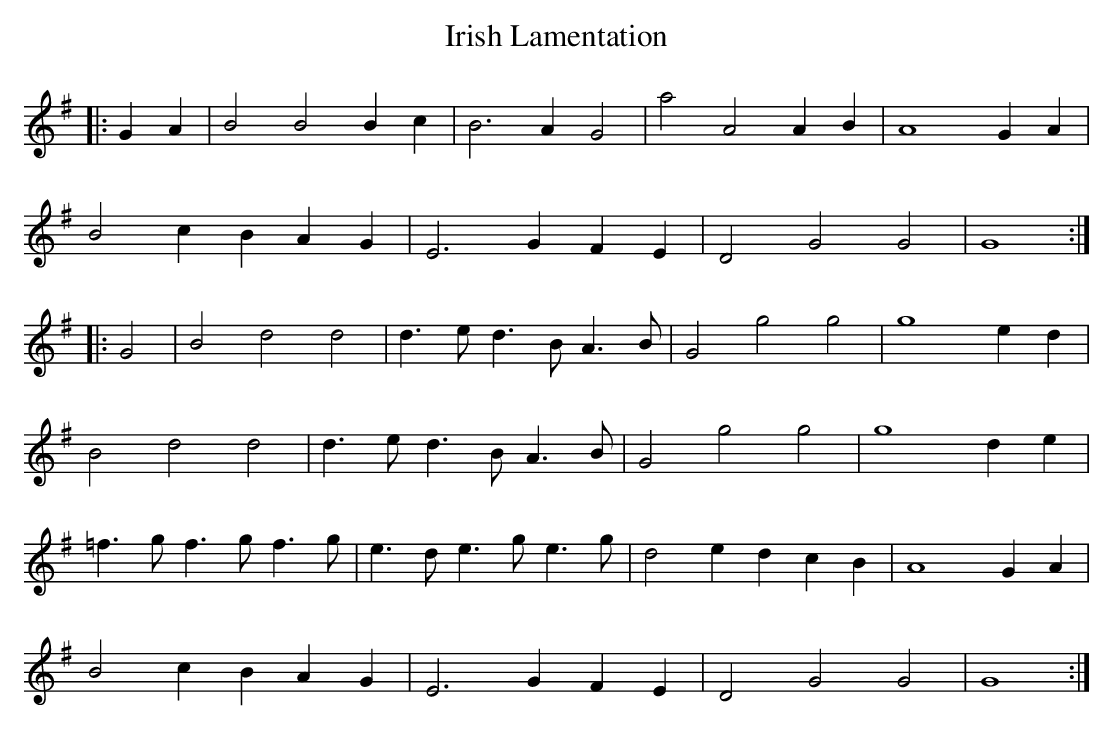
X:1
T:Irish Lamentation
M:3/4l
K:G
|:G2A2 | B4B4 B2c2 | B6 A2G4 | a4A4 A2B2 | A8 G2A2 |
B4 c2B2A2G2 | E6 G2F2E2 | D4G4G4 | G8:|
|:G4| B4d4d4 | d3e d3B A3B | G4 g4 g4 | g8 e2d2 |
B4d4d4 | d3e d3B A3B | G4 g4 g4 | g8 d2e2 |
=f3g f3g f3g | e3d e3g e3g | d4 e2d2c2B2 | A8 G2A2 |
B4 c2B2A2G2 | E6 G2F2E2 | D4 G4 G4| G8:|
